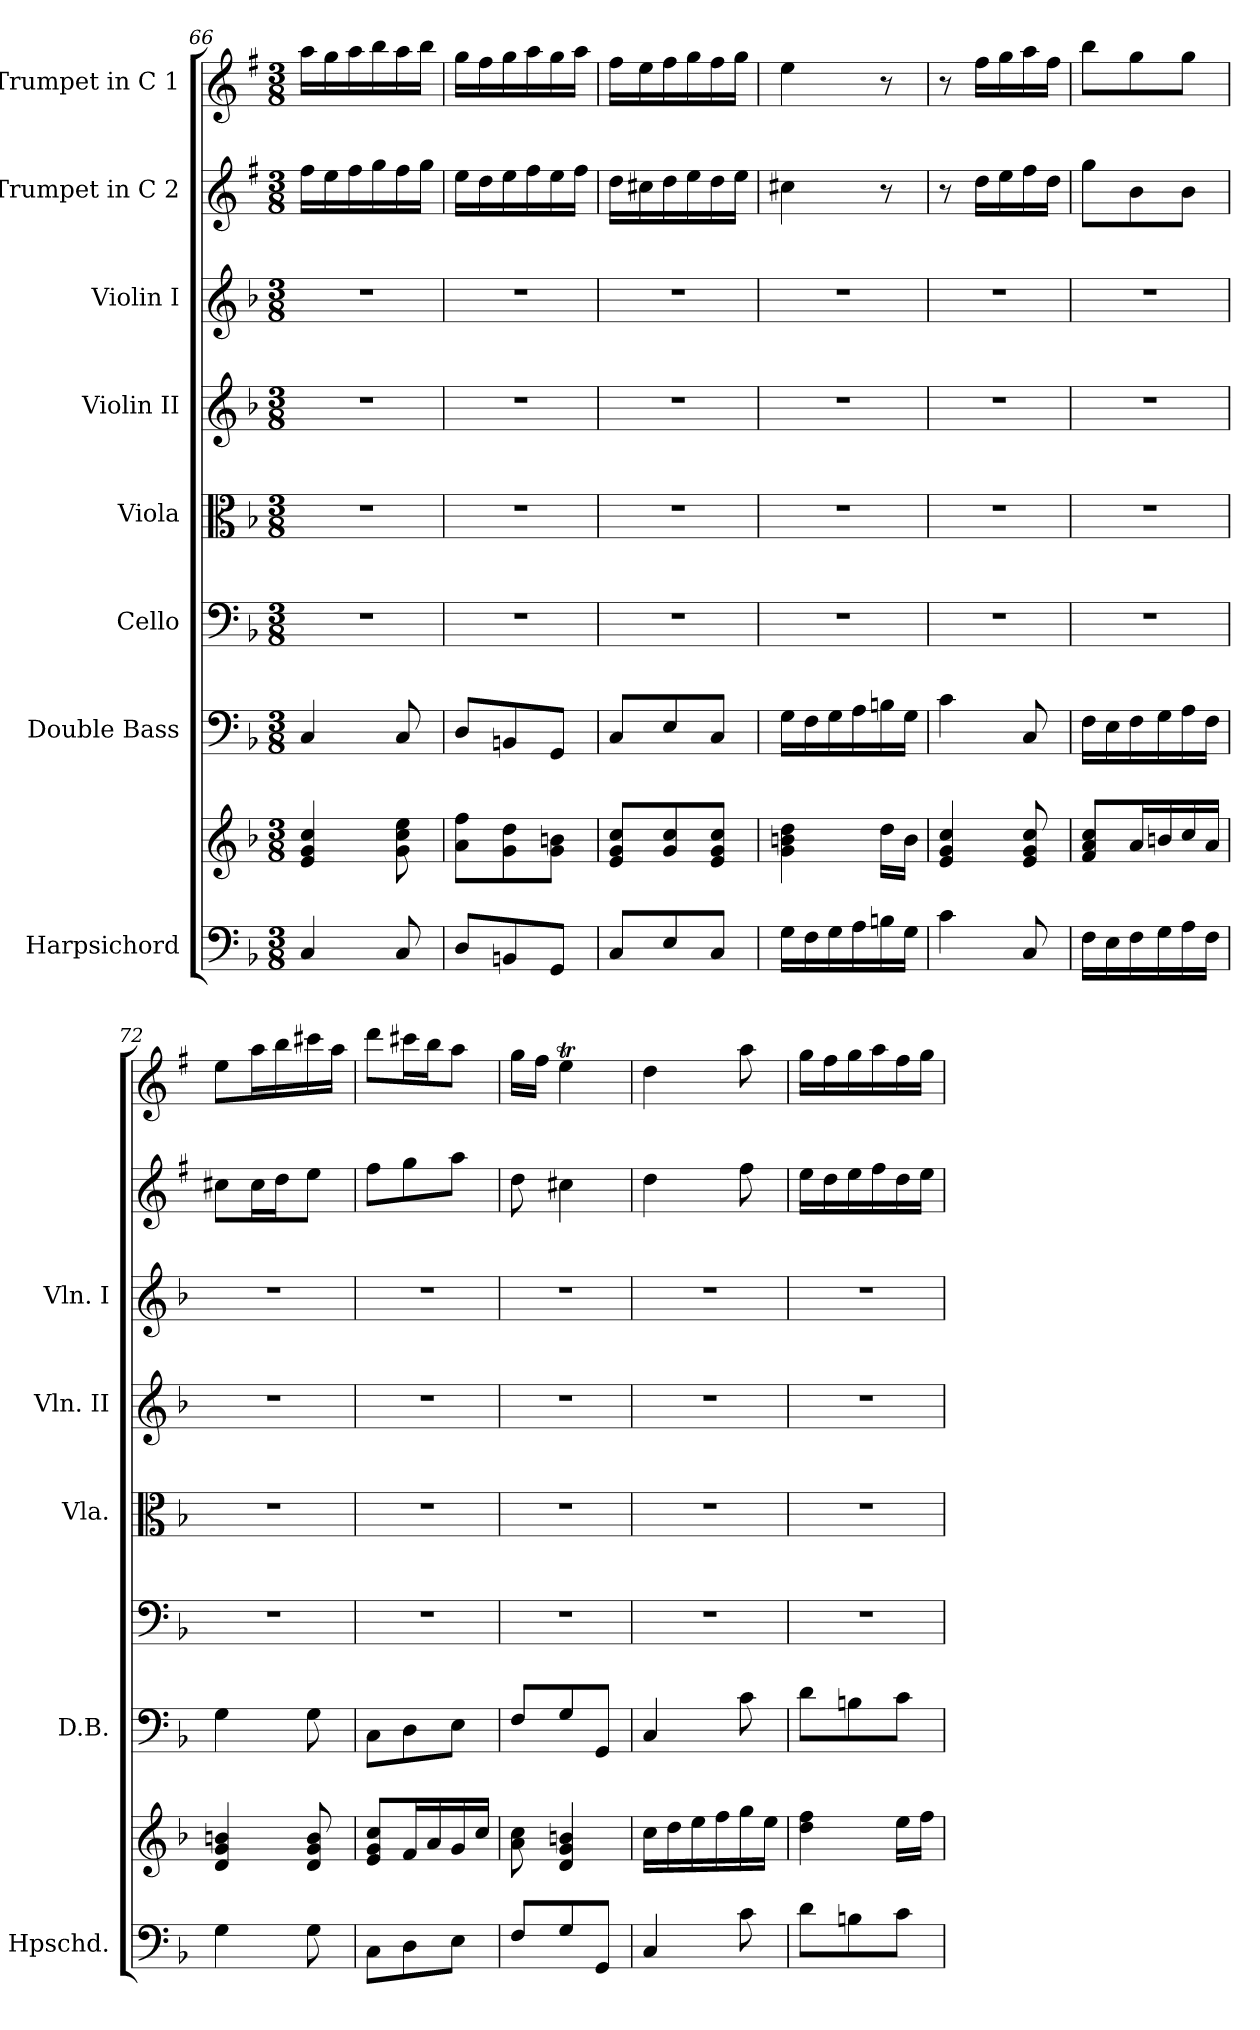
**kern	**kern	**kern	**kern	**kern	**kern	**kern	**kern	**kern
*part8	*part8	*part7	*part6	*part5	*part4	*part3	*part2	*part1
*staff9	*staff8	*staff7	*staff6	*staff5	*staff4	*staff3	*staff2	*staff1
*I"Harpsichord	*	*I"Double Bass	*I"Cello	*I"Viola	*I"Violin II	*I"Violin I	*I"Trumpet in C 2	*I"Trumpet in C 1
*I'Hpschd.	*	*I'D.B.	*	*I'Vla.	*I'Vln. II	*I'Vln. I	*	*
*clefF4	*clefG2	*clefF4	*clefF4	*clefC3	*clefG2	*clefG2	*clefG2	*clefG2
*	*	*ITrd7c12	*	*	*	*	*ITrd1c2	*ITrd1c2
*k[b-]	*k[b-]	*k[b-]	*k[b-]	*k[b-]	*k[b-]	*k[b-]	*k[b-]	*k[b-]
*F:	*F:	*F:	*F:	*F:	*F:	*F:	*F:	*F:
*M3/8	*M3/8	*M3/8	*M3/8	*M3/8	*M3/8	*M3/8	*M3/8	*M3/8
=66	=66	=66	=66	=66	=66	=66	=66	=66
4C/	4e/ 4g/ 4cc/	4CC/	4.r	4.r	4.r	4.r	16ee\LL	16gg\LL
.	.	.	.	.	.	.	16dd\	16ff\
.	.	.	.	.	.	.	16ee\	16gg\
.	.	.	.	.	.	.	16ff\	16aa\
8C/	8g\ 8cc\ 8ee\	8CC/	.	.	.	.	16ee\	16gg\
.	.	.	.	.	.	.	16ff\JJ	16aa\JJ
!!LO:PB:g=z
=67	=67	=67	=67	=67	=67	=67	=67	=67
8D/L	8a\ 8ff\L	8DD/L	4.r	4.r	4.r	4.r	16dd\LL	16ff\LL
.	.	.	.	.	.	.	16cc\	16ee\
8BBn/	8g\ 8dd\	8BBBn/	.	.	.	.	16dd\	16ff\
.	.	.	.	.	.	.	16ee\	16gg\
8GG/J	8g\ 8bn\J	8GGG/J	.	.	.	.	16dd\	16ff\
.	.	.	.	.	.	.	16ee\JJ	16gg\JJ
=68	=68	=68	=68	=68	=68	=68	=68	=68
8C/L	8e/ 8g/ 8cc/L	8CC/L	4.r	4.r	4.r	4.r	16cc\LL	16ee\LL
.	.	.	.	.	.	.	16bn\	16dd\
8E/	8g/ 8cc/	8EE/	.	.	.	.	16cc\	16ee\
.	.	.	.	.	.	.	16dd\	16ff\
8C/J	8e/ 8g/ 8cc/J	8CC/J	.	.	.	.	16cc\	16ee\
.	.	.	.	.	.	.	16dd\JJ	16ff\JJ
=69	=69	=69	=69	=69	=69	=69	=69	=69
16G\LL	4g\ 4bn\ 4dd\	16GG\LL	4.r	4.r	4.r	4.r	4bn\	4dd\
16F\	.	16FF\	.	.	.	.	.	.
16G\	.	16GG\	.	.	.	.	.	.
16A\	.	16AA\	.	.	.	.	.	.
16Bn\	16dd\LL	16BBn\	.	.	.	.	8r	8r
16G\JJ	16b\JJ	16GG\JJ	.	.	.	.	.	.
=70	=70	=70	=70	=70	=70	=70	=70	=70
4c\	4e/ 4g/ 4cc/	4C\	4.r	4.r	4.r	4.r	8r	8r
.	.	.	.	.	.	.	16cc\LL	16ee\LL
.	.	.	.	.	.	.	16dd\	16ff\
8C/	8e/ 8g/ 8cc/	8CC/	.	.	.	.	16ee\	16gg\
.	.	.	.	.	.	.	16cc\JJ	16ee\JJ
=71	=71	=71	=71	=71	=71	=71	=71	=71
16F\LL	8f/ 8a/ 8cc/L	16FF\LL	4.r	4.r	4.r	4.r	8ff\L	8aa\L
16E\	.	16EE\	.	.	.	.	.	.
16F\	16a/L	16FF\	.	.	.	.	8a\	8ff\
16G\	16bn/	16GG\	.	.	.	.	.	.
16A\	16cc/	16AA\	.	.	.	.	8a\J	8ff\J
16F\JJ	16a/JJ	16FF\JJ	.	.	.	.	.	.
!!LO:PB:g=z
=72	=72	=72	=72	=72	=72	=72	=72	=72
4G\	4d/ 4g/ 4bn/	4GG\	4.r	4.r	4.r	4.r	8bn\L	8dd\L
.	.	.	.	.	.	.	16b\L	16gg\L
.	.	.	.	.	.	.	16cc\J	16aa\
8G\	8d/ 8g/ 8b/	8GG\	.	.	.	.	8dd\J	16bbn\
.	.	.	.	.	.	.	.	16gg\JJ
=73	=73	=73	=73	=73	=73	=73	=73	=73
8C\L	8e/ 8g/ 8cc/L	8CC\L	4.r	4.r	4.r	4.r	8ee\L	8ccc\L
8D\	16f/L	8DD\	.	.	.	.	8ff\	16bbn\L
.	16a/	.	.	.	.	.	.	16aa\J
8E\J	16g/	8EE\J	.	.	.	.	8gg\J	8gg\J
.	16cc/JJ	.	.	.	.	.	.	.
!!LO:PB:g=z
=74	=74	=74	=74	=74	=74	=74	=74	=74
8F/L	8a\ 8cc\	8FF/L	4.r	4.r	4.r	4.r	8cc\	16ff\LL
.	.	.	.	.	.	.	.	16ee\JJ
8G/	4d/ 4g/ 4bn/	8GG/	.	.	.	.	4bn\	4ddT\
8GG/J	.	8GGG/J	.	.	.	.	.	.
=75	=75	=75	=75	=75	=75	=75	=75	=75
4C/	16cc\LL	4CC/	4.r	4.r	4.r	4.r	4cc\	4cc\
.	16dd\	.	.	.	.	.	.	.
.	16ee\	.	.	.	.	.	.	.
.	16ff\	.	.	.	.	.	.	.
8c\	16gg\	8C\	.	.	.	.	8ee\	8gg\
.	16ee\JJ	.	.	.	.	.	.	.
=76	=76	=76	=76	=76	=76	=76	=76	=76
8d\L	4dd\ 4ff\	8D\L	4.r	4.r	4.r	4.r	16dd\LL	16ff\LL
.	.	.	.	.	.	.	16cc\	16ee\
8Bn\	.	8BBn\	.	.	.	.	16dd\	16ff\
.	.	.	.	.	.	.	16ee\	16gg\
8c\J	16ee\LL	8C\J	.	.	.	.	16cc\	16ee\
.	16ff\JJ	.	.	.	.	.	16dd\JJ	16ff\JJ
=	=	=	=	=	=	=	=	=
*-	*-	*-	*-	*-	*-	*-	*-	*-
